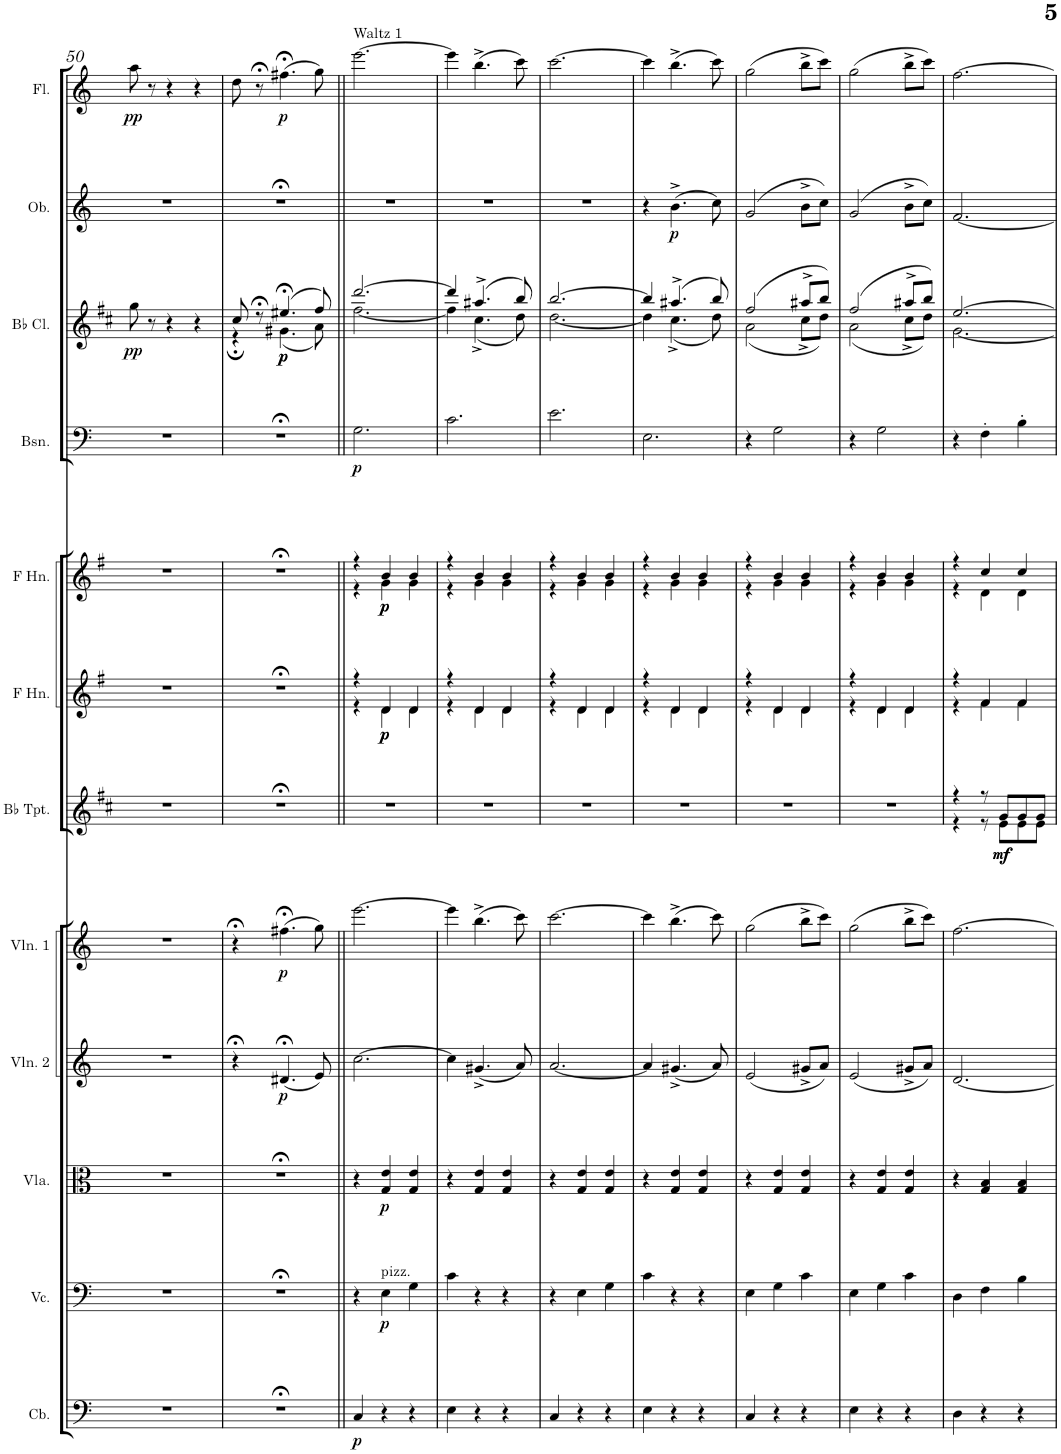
**kern	**dynam	**kern	**dynam	**kern	**dynam	**kern	**dynam	**kern	**dynam	**kern	**dynam	**kern	**dynam	**kern	**dynam	**kern	**dynam	**kern	**dynam	**kern	**dynam	**kern	**dynam
*part12	*part12	*part11	*part11	*part10	*part10	*part9	*part9	*part8	*part8	*part7	*part7	*part6	*part6	*part5	*part5	*part4	*part4	*part3	*part3	*part2	*part2	*part1	*part1
*staff12	*staff12	*staff11	*staff11	*staff10	*staff10	*staff9	*staff9	*staff8	*staff8	*staff7	*staff7	*staff6	*staff6	*staff5	*staff5	*staff4	*staff4	*staff3	*staff3	*staff2	*staff2	*staff1	*staff1
*I"Contrabass	*	*I"Violoncello	*	*I"Viola	*	*I"Violin 2	*	*I"Violin 1	*	*I"Bb Trumpet	*	*I"Horn in F	*	*I"Horn in F	*	*I"Bassoon	*	*I"Bb Clarinet	*	*I"Oboe	*	*I"Flute	*
*I'Cb.	*	*I'Vc.	*	*I'Vla.	*	*I'Vln. 2	*	*I'Vln. 1	*	*I'Bb Tpt.	*	*	*	*	*	*I'Bsn.	*	*I'Bb Cl.	*	*I'Ob.	*	*I'Fl.	*
!!LO:PB:g=z
*clefF4	*	*clefF4	*	*clefC3	*	*clefG2	*	*clefG2	*	*clefG2	*	*clefG2	*	*clefG2	*	*clefF4	*	*clefG2	*	*clefG2	*	*clefG2	*
*Trd7c12	*	*	*	*	*	*	*	*	*	*Trd1c2	*	*Trd4c7	*	*Trd4c7	*	*	*	*Trd1c2	*	*	*	*	*
*k[]	*	*k[]	*	*k[]	*	*k[]	*	*k[]	*	*k[f#c#]	*	*k[f#]	*	*k[f#]	*	*k[]	*	*k[f#c#]	*	*k[]	*	*k[]	*
*M3/4	*	*M3/4	*	*M3/4	*	*M3/4	*	*M3/4	*	*M3/4	*	*M3/4	*	*M3/4	*	*M3/4	*	*M3/4	*	*M3/4	*	*M3/4	*
=50	=50	=50	=50	=50	=50	=50	=50	=50	=50	=50	=50	=50	=50	=50	=50	=50	=50	=50	=50	=50	=50	=50	=50
!	!	!	!	!	!	!	!	!	!	!	!	!	!	!	!	!	!	!	!LO:DY:b	!	!	!	!LO:DY:b
2.r	.	2.r	.	2.r	.	2.r	.	2.r	.	2.r	.	2.r	.	2.r	.	2.r	.	8gg\	pp	2.r	.	8aa\	pp
.	.	.	.	.	.	.	.	.	.	.	.	.	.	.	.	.	.	8r	.	.	.	8r	.
.	.	.	.	.	.	.	.	.	.	.	.	.	.	.	.	.	.	4r	.	.	.	4r	.
.	.	.	.	.	.	.	.	.	.	.	.	.	.	.	.	.	.	4r	.	.	.	4r	.
=51	=51	=51	=51	=51	=51	=51	=51	=51	=51	=51	=51	=51	=51	=51	=51	=51	=51	=51	=51	=51	=51	=51	=51
*	*	*	*	*	*	*	*	*	*	*	*	*	*	*	*	*	*	*^	*	*	*	*	*
2.r;<	.	2.r;<	.	2.r;<	.	4r;<	.	4r;<	.	2.r;<	.	2.r;<	.	2.r;<	.	2.r;<	.	8cc#/	4r;	.	2.r;<	.	8dd\	.
.	.	.	.	.	.	.	.	.	.	.	.	.	.	.	.	.	.	8r;<	.	.	.	.	8r;<	.
!	!	!	!	!	!	!	!LO:DY:b	!	!LO:DY:b	!	!	!	!	!	!	!	!	!	!	!LO:DY:b	!	!	!	!
!	!	!	!	!	!	!	!	!	!	!	!	!	!	!	!	!	!	!	!	!LO:DY:n=1:b	!	!	!	!LO:DY:b
.	.	.	.	.	.	(4.d#X;</	p	(4.ff#X;<\	p	.	.	.	.	.	.	.	.	(4.ee#X;</	(4.g#X;\	p p	.	.	(4.ff#X;<\	p
.	.	.	.	.	.	8e/)	.	8gg\)	.	.	.	.	.	.	.	.	.	8ff#/)	8a\)	.	.	.	8gg\)	.
=52||	=52||	=52||	=52||	=52||	=52||	=52||	=52||	=52||	=52||	=52||	=52||	=52||	=52||	=52||	=52||	=52||	=52||	=52||	=52||	=52||	=52||	=52||	=52||	=52||
*	*	*	*	*	*	*	*	*	*	*	*	*^	*	*^	*	*	*	*	*	*	*	*	*	*
!	!LO:DY:b	!	!	!	!	!	!	!	!	!	!	!	!	!	!	!	!	!	!LO:DY:b	!	!	!	!	!	!	!
4C/	p	4r	.	4r	.	[2.cc\	.	[2.eee\	.	2.r	.	4r	4r	.	4r	4r	.	2.G\	p	[2.ddd/	[2.ff#\	.	2.r	.	[2.eee\	.
!	!	!LO:TX:a:t=pizz.	!	!	!	!	!	!	!	!	!	!	!	!	!	!	!	!	!	!	!	!	!	!	!	!
!	!	!	!LO:DY:b	!	!LO:DY:b	!	!	!	!	!	!	!	!	!LO:DY:b	!	!	!	!	!	!	!	!	!	!	!	!
!	!	!	!	!	!	!	!	!	!	!	!	!	!	!LO:DY:n=1:b	!	!	!LO:DY:b	!	!	!	!	!	!	!	!	!
!	!	!	!	!	!	!	!	!	!	!	!	!	!	!	!	!	!LO:DY:n=1:b	!	!	!	!	!	!	!	!	!
4r	.	4E\	p	4G/ 4e/	p	.	.	.	.	.	.	4d/	4d\	p p	4b/	4g\	p p	.	.	.	.	.	.	.	.	.
4r	.	4G\	.	4G/ 4e/	.	.	.	.	.	.	.	4d/	4d\	.	4b/	4g\	.	.	.	.	.	.	.	.	.	.
=53	=53	=53	=53	=53	=53	=53	=53	=53	=53	=53	=53	=53	=53	=53	=53	=53	=53	=53	=53	=53	=53	=53	=53	=53	=53	=53
4E\	.	4c\	.	4r	.	4cc\]	.	4eee\]	.	2.r	.	4r	4r	.	4r	4r	.	2.c\	.	4ddd/]	4ff#\]	.	2.r	.	4eee\]	.
4r	.	4r	.	4G/ 4e/	.	(4.g#X^/	.	(4.bb^\	.	.	.	4d/	4d\	.	4b/	4g\	.	.	.	(4.aa#X^/	(4.cc#^\	.	.	.	(4.bb^\	.
4r	.	4r	.	4G/ 4e/	.	.	.	.	.	.	.	4d/	4d\	.	4b/	4g\	.	.	.	.	.	.	.	.	.	.
.	.	.	.	.	.	8a/)	.	8ccc\)	.	.	.	.	.	.	.	.	.	.	.	8bb/)	8dd\)	.	.	.	8ccc\)	.
=54	=54	=54	=54	=54	=54	=54	=54	=54	=54	=54	=54	=54	=54	=54	=54	=54	=54	=54	=54	=54	=54	=54	=54	=54	=54	=54
4C/	.	4r	.	4r	.	[2.a/	.	[2.ccc\	.	2.r	.	4r	4r	.	4r	4r	.	2.e\	.	[2.bb/	[2.dd\	.	2.r	.	[2.ccc\	.
4r	.	4E\	.	4G/ 4e/	.	.	.	.	.	.	.	4d/	4d\	.	4b/	4g\	.	.	.	.	.	.	.	.	.	.
4r	.	4G\	.	4G/ 4e/	.	.	.	.	.	.	.	4d/	4d\	.	4b/	4g\	.	.	.	.	.	.	.	.	.	.
=55	=55	=55	=55	=55	=55	=55	=55	=55	=55	=55	=55	=55	=55	=55	=55	=55	=55	=55	=55	=55	=55	=55	=55	=55	=55	=55
4E\	.	4c\	.	4r	.	4a/]	.	4ccc\]	.	2.r	.	4r	4r	.	4r	4r	.	2.E\	.	4bb/]	4dd\]	.	4r	.	4ccc\]	.
!	!	!	!	!	!	!	!	!	!	!	!	!	!	!	!	!	!	!	!	!	!	!	!	!LO:DY:b	!	!
4r	.	4r	.	4G/ 4e/	.	(4.g#X^/	.	(4.bb^\	.	.	.	4d/	4d\	.	4b/	4g\	.	.	.	(4.aa#X^/	(4.cc#^\	.	(4.b^\	p	(4.bb^\	.
4r	.	4r	.	4G/ 4e/	.	.	.	.	.	.	.	4d/	4d\	.	4b/	4g\	.	.	.	.	.	.	.	.	.	.
.	.	.	.	.	.	8a/)	.	8ccc\)	.	.	.	.	.	.	.	.	.	.	.	8bb/)	8dd\)	.	8cc\)	.	8ccc\)	.
=56	=56	=56	=56	=56	=56	=56	=56	=56	=56	=56	=56	=56	=56	=56	=56	=56	=56	=56	=56	=56	=56	=56	=56	=56	=56	=56
4C/	.	4E\	.	4r	.	(2e/	.	(2gg\	.	2.r	.	4r	4r	.	4r	4r	.	4r	.	(2ff#/	(2a\	.	(2g/	.	(2gg\	.
4r	.	4G\	.	4G/ 4e/	.	.	.	.	.	.	.	4d/	4d\	.	4b/	4g\	.	2G\	.	.	.	.	.	.	.	.
4r	.	4c\	.	4G/ 4e/	.	8g#X^/L	.	8bb^\L	.	.	.	4d/	4d\	.	4b/	4g\	.	.	.	8aa#X^/L	8cc#^\L	.	8b^\L	.	8bb^\L	.
.	.	.	.	.	.	8a/J)	.	8ccc\J)	.	.	.	.	.	.	.	.	.	.	.	8bb/J)	8dd\J)	.	8cc\J)	.	8ccc\J)	.
=57	=57	=57	=57	=57	=57	=57	=57	=57	=57	=57	=57	=57	=57	=57	=57	=57	=57	=57	=57	=57	=57	=57	=57	=57	=57	=57
4E\	.	4E\	.	4r	.	(2e/	.	(2gg\	.	2.r	.	4r	4r	.	4r	4r	.	4r	.	(2ff#/	(2a\	.	(2g/	.	(2gg\	.
4r	.	4G\	.	4G/ 4e/	.	.	.	.	.	.	.	4d/	4d\	.	4b/	4g\	.	2G\	.	.	.	.	.	.	.	.
4r	.	4c\	.	4G/ 4e/	.	8g#X^/L	.	8bb^\L	.	.	.	4d/	4d\	.	4b/	4g\	.	.	.	8aa#X^/L	8cc#^\L	.	8b^\L	.	8bb^\L	.
.	.	.	.	.	.	8a/J)	.	8ccc\J)	.	.	.	.	.	.	.	.	.	.	.	8bb/J)	8dd\J)	.	8cc\J)	.	8ccc\J)	.
=58	=58	=58	=58	=58	=58	=58	=58	=58	=58	=58	=58	=58	=58	=58	=58	=58	=58	=58	=58	=58	=58	=58	=58	=58	=58	=58
*	*	*	*	*	*	*	*	*	*	*^	*	*	*	*	*	*	*	*	*	*	*	*	*	*	*	*
4D\	.	4D\	.	4r	.	[2.d/	.	[2.ff\	.	4r	4r	.	4r	4r	.	4r	4r	.	4r	.	[2.ee/	[2.g\	.	[2.f/	.	[2.ff\	.
4r	.	4F\	.	4G/ 4B/	.	.	.	.	.	8r	8r	.	4f#/	4f#\	.	4cc/	4d\	.	4F'\	.	.	.	.	.	.	.	.
!	!	!	!	!	!	!	!	!	!	!	!	!LO:DY:b	!	!	!	!	!	!	!	!	!	!	!	!	!	!	!
!	!	!	!	!	!	!	!	!	!	!	!	!LO:DY:n=1:b	!	!	!	!	!	!	!	!	!	!	!	!	!	!	!
.	.	.	.	.	.	.	.	.	.	8g/L	8e\L	mf mf	.	.	.	.	.	.	.	.	.	.	.	.	.	.	.
4r	.	4B\	.	4G/ 4B/	.	.	.	.	.	8g/	8e\	.	4f#/	4f#\	.	4cc/	4d\	.	4B'\	.	.	.	.	.	.	.	.
.	.	.	.	.	.	.	.	.	.	8g/J	8e\J	.	.	.	.	.	.	.	.	.	.	.	.	.	.	.	.
*	*	*	*	*	*	*	*	*	*	*v	*v	*	*	*	*	*v	*v	*	*	*	*v	*v	*	*	*	*	*
*	*	*	*	*	*	*	*	*	*	*	*	*v	*v	*	*	*	*	*	*	*	*	*	*	*
=	=	=	=	=	=	=	=	=	=	=	=	=	=	=	=	=	=	=	=	=	=	=	=
*-	*-	*-	*-	*-	*-	*-	*-	*-	*-	*-	*-	*-	*-	*-	*-	*-	*-	*-	*-	*-	*-	*-	*-
